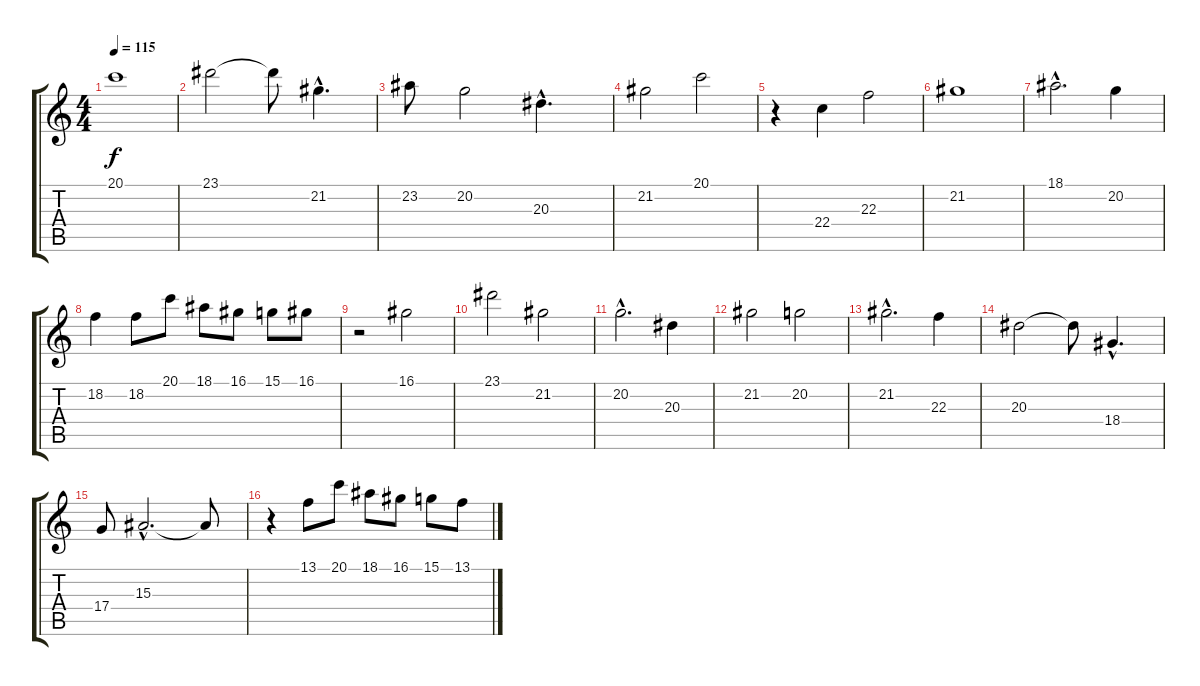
\track "" {instrument synthstrings1}
\staff {score tabs}
\tuning (E4 B3 G3 D3 A2 E2) {hide}
\ts (4 4)
\tempo 115
\clef g2
\ks c
20.1.1{dy f instrument synthstrings1} |
23.1.2 23.1{t}.8 21.2{hac}.4{d} |
23.2.8 20.2.2 20.3{hac}.4{d} |
21.2.2 20.1.2 |
r.4 22.4.4 22.3.2 |
21.2.1 |
18.1{hac}.2{d} 20.2.4 |
18.2.4 18.2.8 20.1.8 18.1.8 16.1.8 15.1.8 16.1.8 |
r.2 16.1.2 |
23.1.2 21.2.2 |
20.2{hac}.2{d} 20.3.4 |
21.2.2 20.2.2 |
21.2{hac}.2{d} 22.3.4 |
20.3.2 20.3{t}.8 18.4{hac}.4{d} |
17.4.8 15.3{hac}.2{d} 15.3{t}.8 |
r.4 13.1.8 20.1.8 18.1.8 16.1.8 15.1.8 13.1.8
